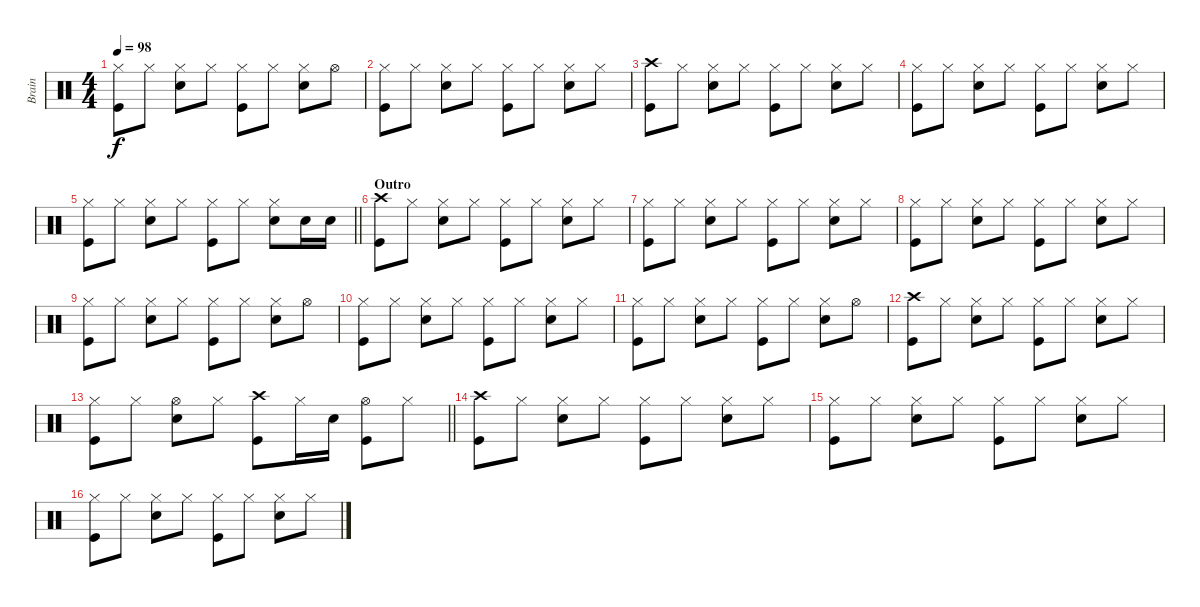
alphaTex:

\track ("Brain" "Brain") {instrument percussion}
\staff {score}
\articulation defaults
\ts (4 4)
\tempo 98
\clef neutral
\ks c
("Hi-Hat (closed)" "Kick (hit)").8{dy f} "Hi-Hat (closed)".8 ("Hi-Hat (closed)" "Snare (hit) 2").8 "Hi-Hat (closed)".8 ("Hi-Hat (closed)" "Kick (hit)").8 "Hi-Hat (closed)".8 ("Hi-Hat (closed)" "Snare (hit) 2").8 "Hi-Hat (open)".8 |
("Hi-Hat (closed)" "Kick (hit)").8 "Hi-Hat (closed)".8 ("Hi-Hat (closed)" "Snare (hit) 2").8 "Hi-Hat (closed)".8 ("Hi-Hat (closed)" "Kick (hit)").8 "Hi-Hat (closed)".8 ("Hi-Hat (closed)" "Snare (hit) 2").8 "Hi-Hat (closed)".8 |
("Crash high (hit)" "Kick (hit)").8 "Hi-Hat (closed)".8 ("Hi-Hat (closed)" "Snare (hit) 2").8 "Hi-Hat (closed)".8 ("Hi-Hat (closed)" "Kick (hit)").8 "Hi-Hat (closed)".8 ("Hi-Hat (closed)" "Snare (hit) 2").8 "Hi-Hat (closed)".8 |
("Hi-Hat (closed)" "Kick (hit)").8 "Hi-Hat (closed)".8 ("Hi-Hat (closed)" "Snare (hit) 2").8 "Hi-Hat (closed)".8 ("Hi-Hat (closed)" "Kick (hit)").8 "Hi-Hat (closed)".8 ("Hi-Hat (closed)" "Snare (hit) 2").8 "Hi-Hat (closed)".8 |
\barLineRight lightlight
("Hi-Hat (closed)" "Kick (hit)").8 "Hi-Hat (closed)".8 ("Hi-Hat (closed)" "Snare (hit) 2").8 "Hi-Hat (closed)".8 ("Hi-Hat (closed)" "Kick (hit)").8 "Hi-Hat (closed)".8 ("Hi-Hat (closed)" "Snare (hit) 2").8 "Snare (hit) 2".16 "Snare (hit) 2".16 |
\section ("" "Outro")
("Crash high (hit)" "Kick (hit)").8 "Hi-Hat (closed)".8 ("Hi-Hat (closed)" "Snare (hit) 2").8 "Hi-Hat (closed)".8 ("Hi-Hat (closed)" "Kick (hit)").8 "Hi-Hat (closed)".8 ("Hi-Hat (closed)" "Snare (hit) 2").8 "Hi-Hat (closed)".8 |
("Hi-Hat (closed)" "Kick (hit)").8 "Hi-Hat (closed)".8 ("Hi-Hat (closed)" "Snare (hit) 2").8 "Hi-Hat (closed)".8 ("Hi-Hat (closed)" "Kick (hit)").8 "Hi-Hat (closed)".8 ("Hi-Hat (closed)" "Snare (hit) 2").8 "Hi-Hat (closed)".8 |
("Hi-Hat (closed)" "Kick (hit)").8 "Hi-Hat (closed)".8 ("Hi-Hat (closed)" "Snare (hit) 2").8 "Hi-Hat (closed)".8 ("Hi-Hat (closed)" "Kick (hit)").8 "Hi-Hat (closed)".8 ("Hi-Hat (closed)" "Snare (hit) 2").8 "Hi-Hat (closed)".8 |
("Hi-Hat (closed)" "Kick (hit)").8 "Hi-Hat (closed)".8 ("Hi-Hat (closed)" "Snare (hit) 2").8 "Hi-Hat (closed)".8 ("Hi-Hat (closed)" "Kick (hit)").8 "Hi-Hat (closed)".8 ("Hi-Hat (closed)" "Snare (hit) 2").8 "Hi-Hat (open)".8 |
("Hi-Hat (closed)" "Kick (hit)").8 "Hi-Hat (closed)".8 ("Hi-Hat (closed)" "Snare (hit) 2").8 "Hi-Hat (closed)".8 ("Hi-Hat (closed)" "Kick (hit)").8 "Hi-Hat (closed)".8 ("Hi-Hat (closed)" "Snare (hit) 2").8 "Hi-Hat (closed)".8 |
("Hi-Hat (closed)" "Kick (hit)").8 "Hi-Hat (closed)".8 ("Hi-Hat (closed)" "Snare (hit) 2").8 "Hi-Hat (closed)".8 ("Hi-Hat (closed)" "Kick (hit)").8 "Hi-Hat (closed)".8 ("Hi-Hat (closed)" "Snare (hit) 2").8 "Hi-Hat (open)".8 |
("Crash high (hit)" "Kick (hit)").8 "Hi-Hat (closed)".8 ("Hi-Hat (closed)" "Snare (hit) 2").8 "Hi-Hat (closed)".8 ("Hi-Hat (closed)" "Kick (hit)").8 "Hi-Hat (closed)".8 ("Hi-Hat (closed)" "Snare (hit) 2").8 "Hi-Hat (closed)".8 |
\barLineRight lightlight
("Hi-Hat (closed)" "Kick (hit)").8 "Hi-Hat (closed)".8 ("Hi-Hat (open)" "Snare (hit) 2").8 "Hi-Hat (closed)".8 ("Crash high (hit)" "Kick (hit)").8 "Hi-Hat (closed)".16 "Snare (hit) 2".16 ("Hi-Hat (open)" "Kick (hit)").8 "Hi-Hat (closed)".8 |
("Crash high (hit)" "Kick (hit)").8 "Hi-Hat (closed)".8 ("Hi-Hat (closed)" "Snare (hit) 2").8 "Hi-Hat (closed)".8 ("Hi-Hat (closed)" "Kick (hit)").8 "Hi-Hat (closed)".8 ("Hi-Hat (closed)" "Snare (hit) 2").8 "Hi-Hat (closed)".8 |
("Hi-Hat (closed)" "Kick (hit)").8 "Hi-Hat (closed)".8 ("Hi-Hat (closed)" "Snare (hit) 2").8 "Hi-Hat (closed)".8 ("Hi-Hat (closed)" "Kick (hit)").8 "Hi-Hat (closed)".8 ("Hi-Hat (closed)" "Snare (hit) 2").8 "Hi-Hat (closed)".8 |
("Hi-Hat (closed)" "Kick (hit)").8 "Hi-Hat (closed)".8 ("Hi-Hat (closed)" "Snare (hit) 2").8 "Hi-Hat (closed)".8 ("Hi-Hat (closed)" "Kick (hit)").8 "Hi-Hat (closed)".8 ("Hi-Hat (closed)" "Snare (hit) 2").8 "Hi-Hat (closed)".8
